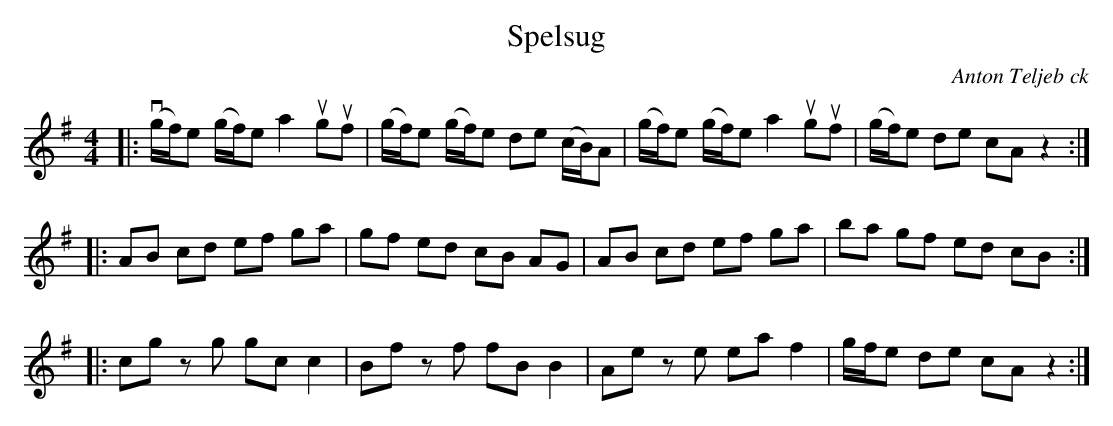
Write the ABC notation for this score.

X:1
T:Spelsug
C:Anton Teljeb ck
M:4/4
L:1/8
K:G
|: v(g/f/)e (g/f/)e a2 uguf | (g/f/)e (g/f/)e de (c/B/)A | (g/f/)e (g/f/)e a2 uguf | (g/f/)e de cA z2 :|
|: AB cd ef ga | gf ed cB AG | AB cd ef ga | ba gf ed cB :|
|:cg zg gc c2 | Bf zf fB B2 | Ae ze ea f2 | g/f/e de cA z2 :|
